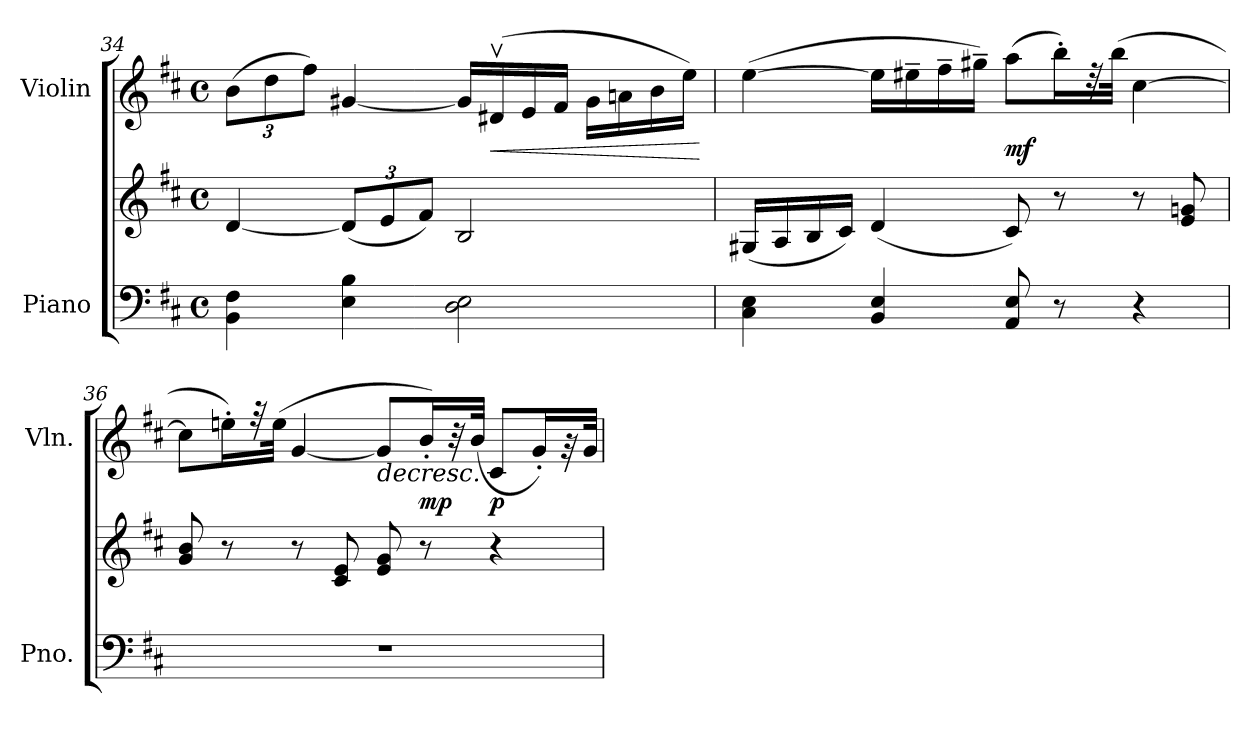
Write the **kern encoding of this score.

**kern	**kern	**kern	**dynam
*part2	*part2	*part1	*part1
*staff3	*staff2	*staff1	*staff1
*I"Piano	*	*I"Violin	*
*I'Pno.	*	*I'Vln.	*
!!LO:LB:g=z
*clefF4	*clefG2	*clefG2	*
*k[f#c#]	*k[f#c#]	*k[f#c#]	*
*M4/4	*M4/4	*M4/4	*
*met(c)	*met(c)	*met(c)	*
*	*	*Xbrackettup	*
=34	=34	=34	=34
4BB\ 4F#\	[4d/	(12b\L	.
.	.	12dd\	.
.	.	12ff#\J)	.
*	*Xbrackettup	*	*
4E\ 4B\	(12d/L]	[4g#X/	.
.	12e/	.	.
.	12f#/J)	.	.
2D\ 2E\	2B/	16g#/LL]	.
!	!	!	!LO:HP:b
.	.	(16d#Xv/	<
.	.	16e/	.
.	.	16f#/JJ	.
.	.	16g#\LL	.
.	.	16an\	.
.	.	16b\	.
.	.	16ee\JJ)	.
.	.	.	[
=35	=35	=35	=35
4C#\ 4E\	(16G#X/LL	([4ee\	.
.	16A/	.	.
.	16B/	.	.
.	16c#/JJ)	.	.
4BB/ 4E/	(4d/	16ee\LL]	.
.	.	16ee#X~\	.
.	.	16ff#~\	.
.	.	16gg#X~\JJ)	.
!	!	!	!LO:DY:b
8AA/ 8E/	8c#/)	(8aa\L	mf
8r	8r	16bb'\L)	.
.	.	32rdd	.
.	.	(32bb\JJk	.
4r	8r	[4cc#\	.
.	8e/ 8gn/	.	.
!!LO:LB:g=z
=36	=36	=36	=36
1r	8g/ 8b/	8cc#\L]	.
.	8r	16een'\L)	.
.	.	32r	.
.	.	(32ee\JJk	.
.	8r	[4g/	.
.	8c#/ 8e/	.	.
!	!	!	!LO:HP:b
.	8e/ 8g/	8g/L]	>
!	!	!	!LO:DY:b
.	8r	16b'/L)	mp
.	.	32r	.
.	.	(32b/JJk	.
!	!	!	!LO:DY:b
.	4r	8c#/L	p
.	.	16g'/L)	.
.	.	32rg	.
.	.	32g/JJk	.
.	.	.	]
=	=	=	=
*-	*-	*-	*-
